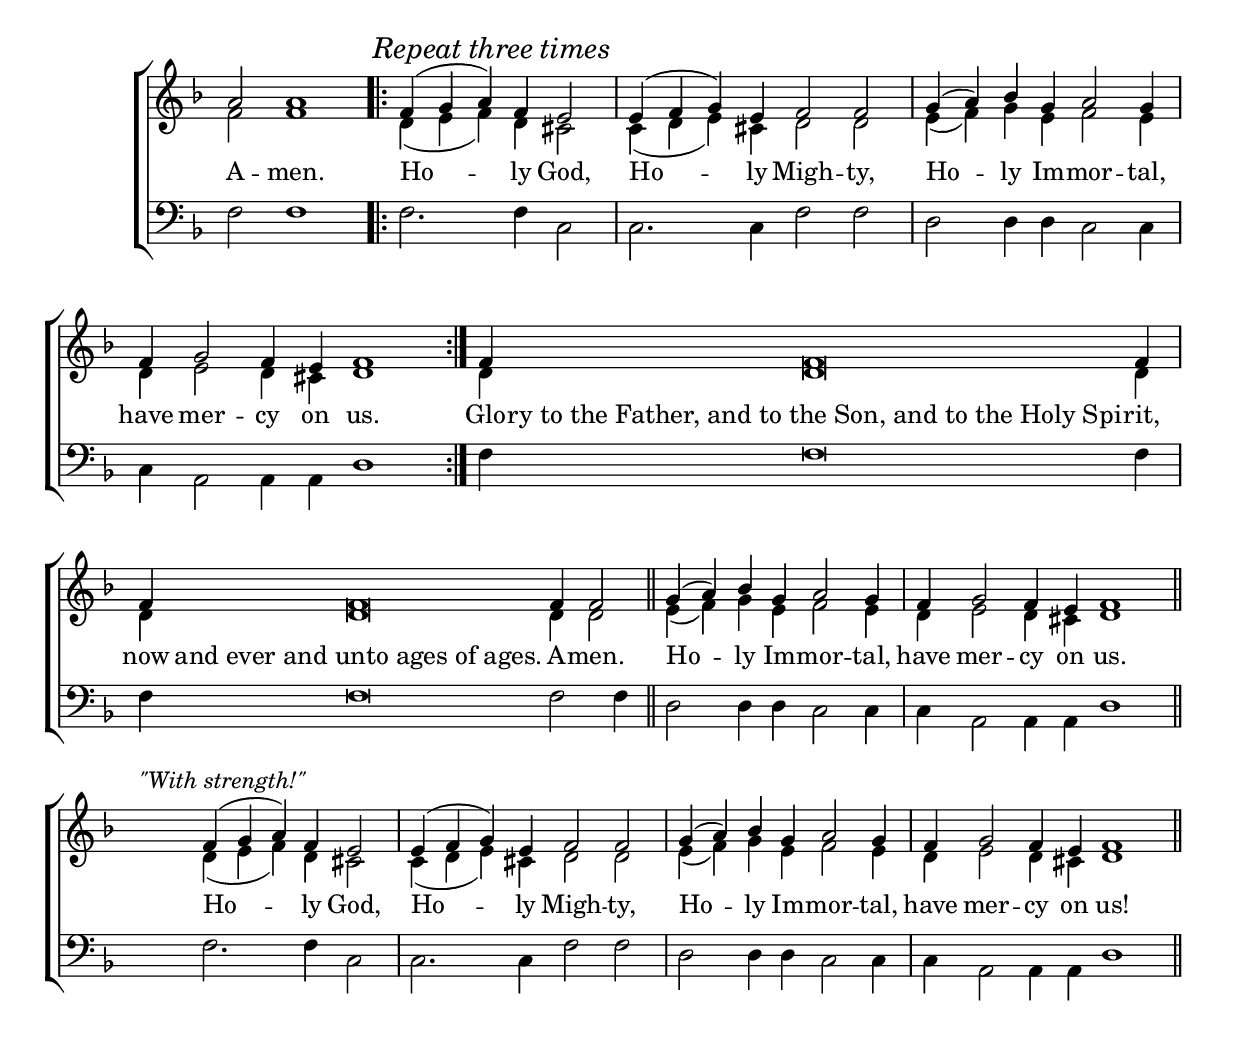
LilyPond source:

  \include "global_include.ly"
  
  sopranoVoice = \relative c'' {
    a2 a1
    f4( g a) f e2 \bar "|" e4( f g) e f2 f \bar "|" g4( a) bf g a2 g4 \bar "|" f g2 f4 e f1
    f4 f\breve f4 f4 f\breve f4 f2
    g4( a) bf g a2 g4 \bar "|" f g2 f4 e f1 \bar "||"
    
    s\breve^\markup {\italic "\"With strength!\""} \bar ""
    f4( g a) f e2 \bar "|" e4( f g) e f2 f \bar "|" g4( a) bf g a2 g4 \bar "|" f g2 f4 e f1
  }
  
  altoVoice = \relative c' {
    f2 f1
    \once \override Score.RehearsalMark #'self-alignment-X = #LEFT
    \mark \markup \italic { Repeat three times}
    \repeat volta 3 { d4( e f) d cs2 \bar "|" cs4( d e) cs d2 d \bar "|" e4( f) g e f2 e4 \bar "|" d e2 d4 cs d1 }
    d4 d\breve d4 \bar "|" d4 d\breve d4 d2 \bar "||"
    e4( f) g e f2 e4 \bar "|" d e2 d4 cs d1 \bar "||"

    s\breve
    d4( e f) d cs2 \bar "|" cs4( d e) cs d2 d \bar "|" e4( f) g e f2 e4 \bar "|" d e2 d4 cs d1 \bar "||"
  }
  
  tenorVoice = \relative c' {

  }
  
  bassVoice = \relative c {
    f2 f1
    f2. f4 c2
    c2. c4 f2 f
    d2 d4 d c2 c4 c a2 a4 a d1
    f4 f\breve f4 f f\breve f2 f4
    d2 d4 d c2 c4 c a2 a4 a d1

    s\breve
    f2. f4 c2
    c2. c4 f2 f
    d2 d4 d c2 c4 c a2 a4 a d1
  }
  
  words = \lyricmode {
    A -- men.
    Ho -- ly God, Ho -- ly Migh -- ty, Ho -- ly Im -- mor -- tal, have mer -- cy on us.
          Glo -- "ry to the Father, and to the Son, and to the Holy Spi" -- rit, now "and ever and unto ages of ages." A -- men.
          Ho -- ly Im -- mor -- tal, have mer -- cy on us.
    Ho -- ly God, Ho -- ly Migh -- ty, Ho -- ly Im -- mor -- tal, have mer -- cy on us!
  }
  
  \include "global_score.ly"
